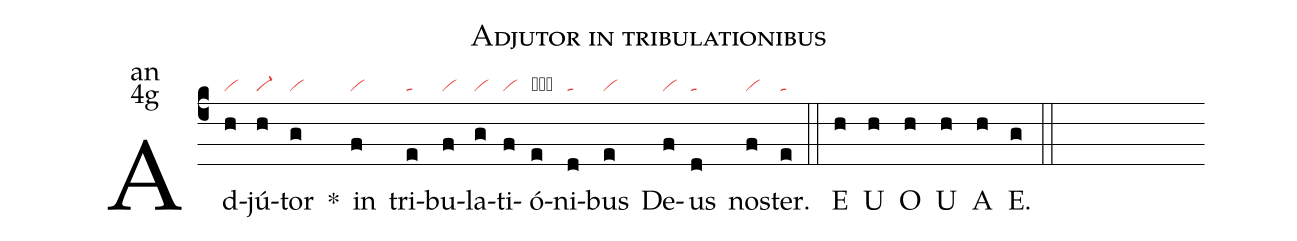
name:Adjutor in tribulationibus;
office-part:an;
mode:4g;
nabc-lines:1;
%%
(c4) Ad(h|vi)jú(h|vi-)tor(g|vi) <sp>*</sp>() in(f|vi) tri(e|ta)bu(f|vi)la(g|vi)ti(f|vi)ó(e|obvi)ni(d|ta)bus(e|vi) De(f|vi)us(d|ta) nos(f|vi)ter.(e|ta) (::) <eu>E(h) U(h) O(h) U(h) A(h) E.(g) </eu>(::)
